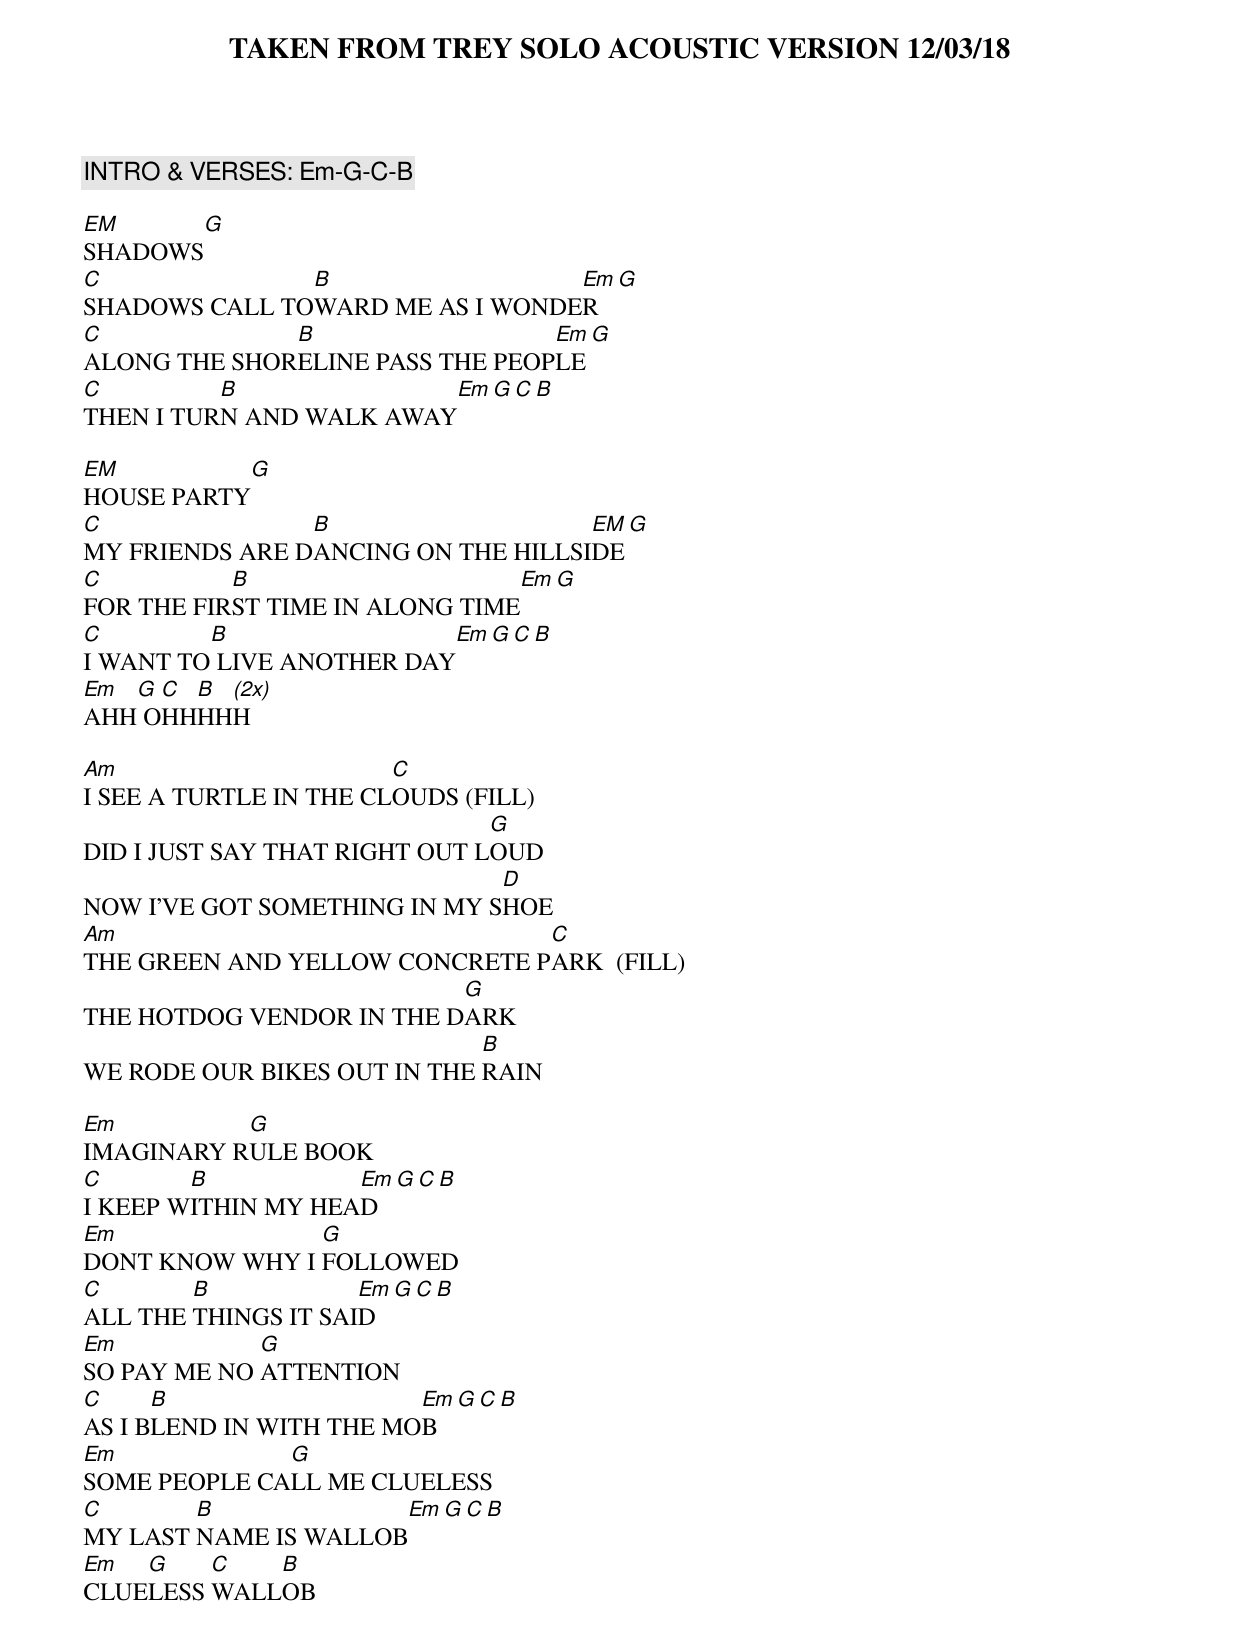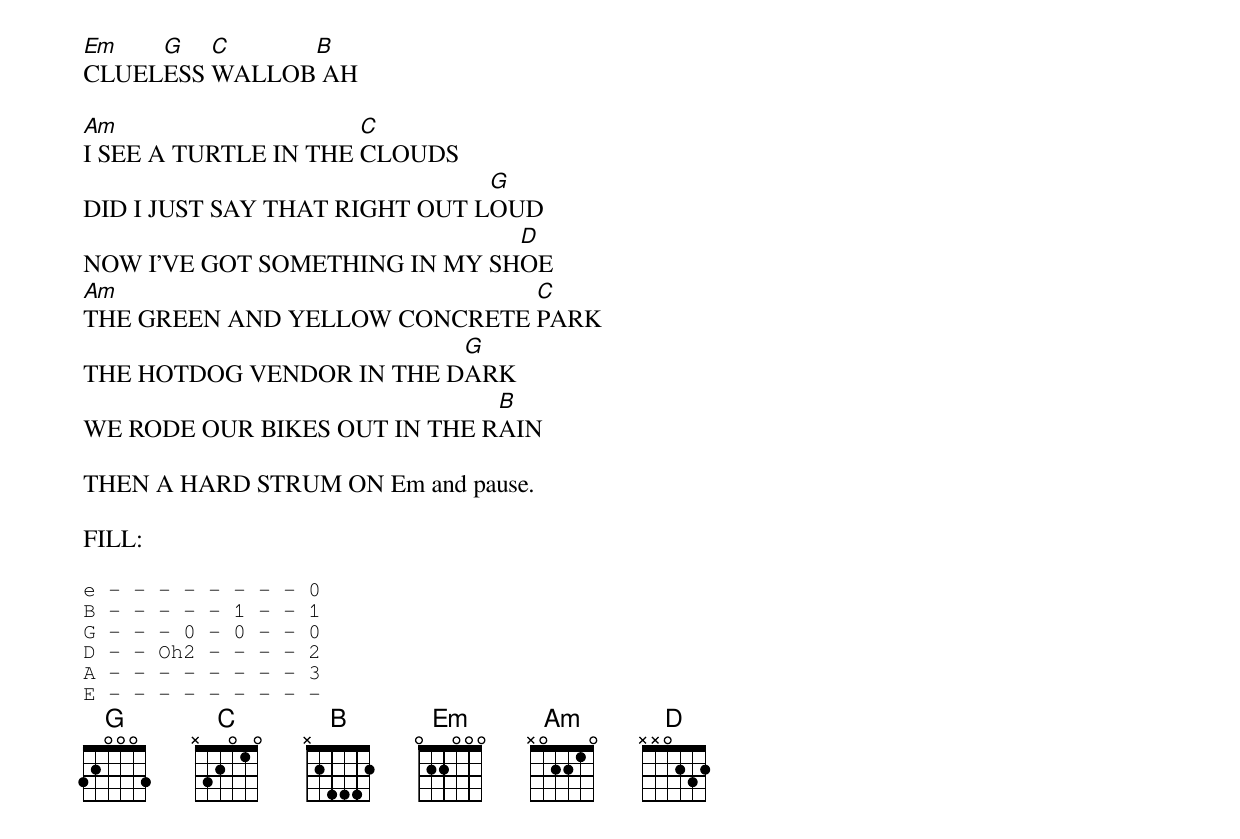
TAKEN FROM TREY SOLO ACOUSTIC VERSION 12/03/18

INTRO & VERSES: Em-G-C-B

EM            G
SHADOWS
C              B                 Em   G
SHADOWS CALL TOWARD ME AS I WONDER
C             B                  Em   G
ALONG THE SHORELINE PASS THE PEOPLE
C         B               Em G C B
THEN I TURN AND WALK AWAY

EM         G
HOUSE PARTY
C               B                   EM  G
MY FRIENDS ARE DANCING ON THE HILLSIDE
C          B                    Em    G
FOR THE FIRST TIME IN ALONG TIME
C        B                 Em G C B
I WANT TO LIVE ANOTHER DAY
Em G C B (2x)
AHH OHHHHH

Am                      C
I SEE A TURTLE IN THE CLOUDS (FILL)
                               G
DID I JUST SAY THAT RIGHT OUT LOUD
                              D
NOW I'VE GOT SOMETHING IN MY SHOE
Am                             C
THE GREEN AND YELLOW CONCRETE PARK  (FILL)
                          G
THE HOTDOG VENDOR IN THE DARK
                             B
WE RODE OUR BIKES OUT IN THE RAIN

Em         G
IMAGINARY RULE BOOK
C       B           Em  G C B
I KEEP WITHIN MY HEAD
Em              G
DONT KNOW WHY I FOLLOWED
C       B            Em G C B
ALL THE THINGS IT SAID
Em           G
SO PAY ME NO ATTENTION
C     B                  Em G C B
AS I BLEND IN WITH THE MOB
Em            G
SOME PEOPLE CALL ME CLUELESS
C       B             Em G C B
MY LAST NAME IS WALLOB
Em  G    C   B
CLUELESS WALLOB
Em   G   C     B
CLUELESS WALLOB AH

Am                    C
I SEE A TURTLE IN THE CLOUDS
                               G
DID I JUST SAY THAT RIGHT OUT LOUD
                               D
NOW I'VE GOT SOMETHING IN MY SHOE
Am                            C
THE GREEN AND YELLOW CONCRETE PARK
                          G
THE HOTDOG VENDOR IN THE DARK
                              B
WE RODE OUR BIKES OUT IN THE RAIN

THEN A HARD STRUM ON Em and pause.

FILL:

e - - - - - - - - 0
B - - - - - 1 - - 1
G - - - 0 - 0 - - 0
D - - Oh2 - - - - 2
A - - - - - - - - 3
E - - - - - - - - -
